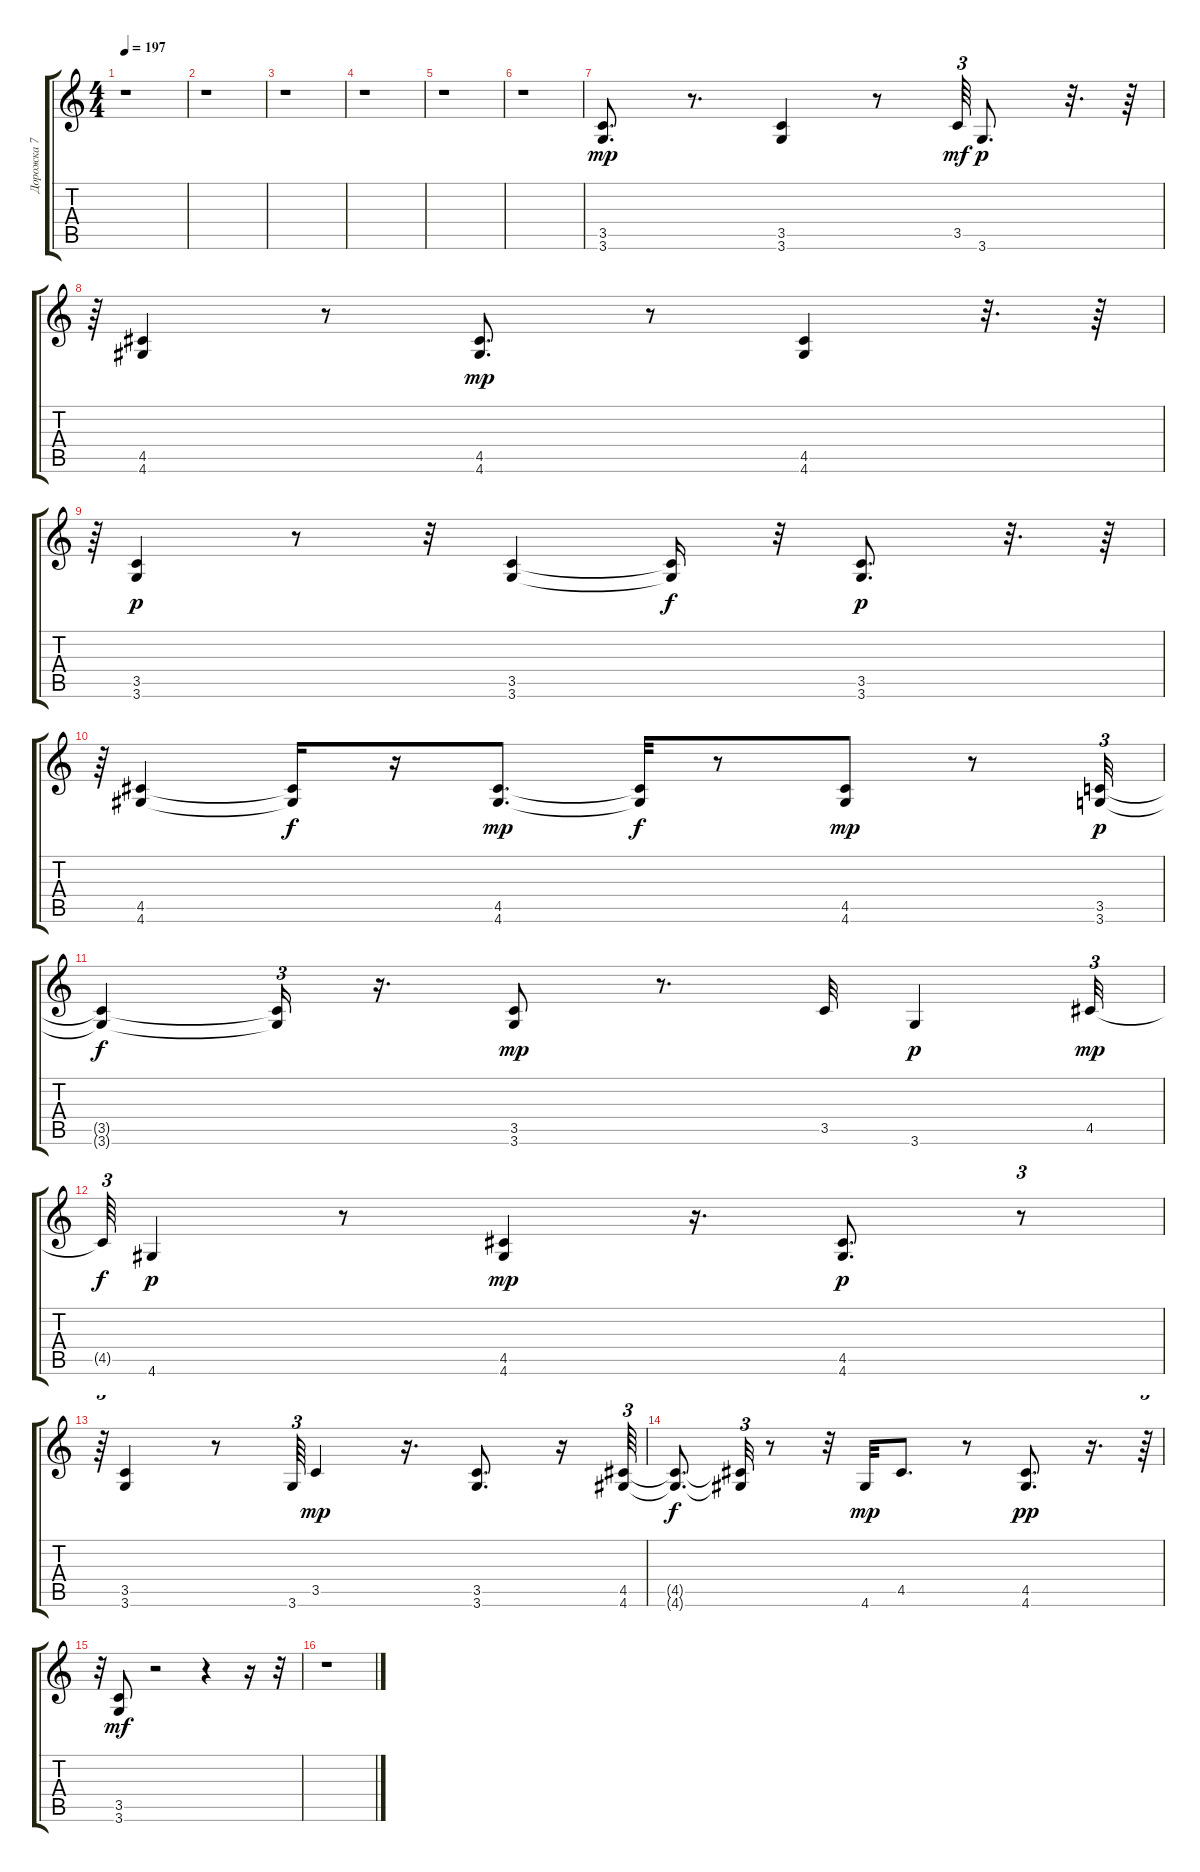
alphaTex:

\track ("Дорожка 7" "Дорожка 7") {instrument distortionguitar}
\staff {score tabs}
\tuning (E4 B3 G3 D3 A2 E2) {hide}
\ts (4 4)
\tempo 197
\clef g2
\ks c
r.1{dy f} |
r.1 |
r.1 |
r.1 |
r.1 |
r.1 |
(3.5 3.6).8{d dy mp} r.8{d} (3.5 3.6).4 r.8 3.5.64{tu (3 2) dy mf} 3.6.8{d dy p} r.32{d} r.64 |
r.64{tu (3 2)} (4.5 4.6).4 r.8 (4.5 4.6).8{d dy mp} r.8 (4.5 4.6).4 r.32{d} r.64 |
r.64{tu (3 2)} (3.5 3.6).4{dy p} r.8 r.32 (3.5 3.6).4 (3.5{t} 3.6{t}).16{dy f} r.32 (3.5 3.6).8{d dy p} r.32{d} r.64 |
r.64{tu (3 2)} (4.5 4.6).4 (4.5{t} 4.6{t}).16{dy f} r.16 (4.5 4.6).8{d dy mp} (4.5{t} 4.6{t}).32{dy f} r.8 (4.5 4.6).8{dy mp} r.8 (3.5 3.6).32{tu (3 2) dy p} |
(3.5{t} 3.6{t}).4{dy f} (3.5{t} 3.6{t}).16{tu (3 2)} r.16{d} (3.5 3.6).8{dy mp} r.8{d} 3.5.32 3.6.4{dy p} 4.5.32{tu (3 2) dy mp} |
4.5{t}.64{tu (3 2) dy f} 4.6.4{dy p} r.8 (4.5 4.6).4{dy mp} r.16{d} (4.5 4.6).8{d dy p} r.8{tu (3 2)} |
r.64{tu (3 2)} (3.5 3.6).4 r.8 3.6.64{tu (3 2)} 3.5.4{dy mp} r.16{d} (3.5 3.6).8{d} r.16 (4.5 4.6).64{tu (3 2)} |
(4.5{t} 4.6{t}).8{d dy f} (4.5{t} 4.6{t}).32{tu (3 2)} r.8 r.32 4.6.32{dy mp} 4.5.8{d} r.8 (4.5 4.6).8{d dy pp} r.16{d} r.64{tu (3 2)} |
r.32{tu (3 2)} (3.5 3.6).8{dy mf} r.2 r.4 r.16 r.32 |
r.1
